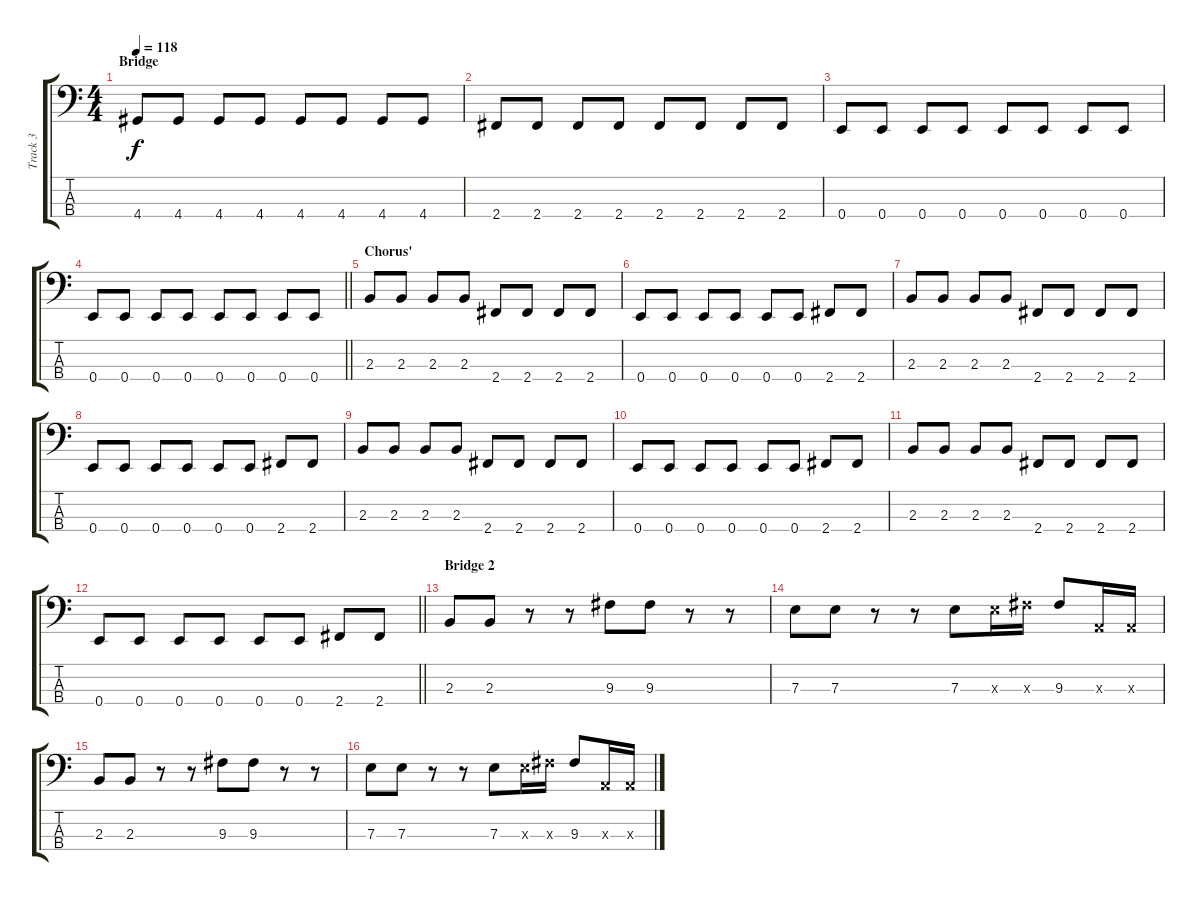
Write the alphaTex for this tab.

\track ("Track 3" "Track 3") {instrument electricbassfinger}
\staff {score tabs}
\tuning (G2 D2 A1 E1) {hide}
\ts (4 4)
\section ("" "Bridge")
\tempo 118
\clef f4
\ks c
4.4.8{dy f} 4.4.8 4.4.8 4.4.8 4.4.8 4.4.8 4.4.8 4.4.8 |
2.4.8 2.4.8 2.4.8 2.4.8 2.4.8 2.4.8 2.4.8 2.4.8 |
0.4.8 0.4.8 0.4.8 0.4.8 0.4.8 0.4.8 0.4.8 0.4.8 |
\barLineRight lightlight
0.4.8 0.4.8 0.4.8 0.4.8 0.4.8 0.4.8 0.4.8 0.4.8 |
\section ("" "Chorus'")
2.3.8 2.3.8 2.3.8 2.3.8 2.4.8 2.4.8 2.4.8 2.4.8 |
0.4.8 0.4.8 0.4.8 0.4.8 0.4.8 0.4.8 2.4.8 2.4.8 |
2.3.8 2.3.8 2.3.8 2.3.8 2.4.8 2.4.8 2.4.8 2.4.8 |
0.4.8 0.4.8 0.4.8 0.4.8 0.4.8 0.4.8 2.4.8 2.4.8 |
2.3.8 2.3.8 2.3.8 2.3.8 2.4.8 2.4.8 2.4.8 2.4.8 |
0.4.8 0.4.8 0.4.8 0.4.8 0.4.8 0.4.8 2.4.8 2.4.8 |
2.3.8 2.3.8 2.3.8 2.3.8 2.4.8 2.4.8 2.4.8 2.4.8 |
\barLineRight lightlight
0.4.8 0.4.8 0.4.8 0.4.8 0.4.8 0.4.8 2.4.8 2.4.8 |
\section ("" "Bridge 2")
2.3.8 2.3.8 r.8 r.8 9.3.8 9.3.8 r.8 r.8 |
7.3.8 7.3.8 r.8 r.8 7.3.8 7.3{x}.16 9.3{x}.16 9.3.8 0.3{x}.16 0.3{x}.16 |
2.3.8 2.3.8 r.8 r.8 9.3.8 9.3.8 r.8 r.8 |
7.3.8 7.3.8 r.8 r.8 7.3.8 7.3{x}.16 9.3{x}.16 9.3.8 0.3{x}.16 0.3{x}.16
